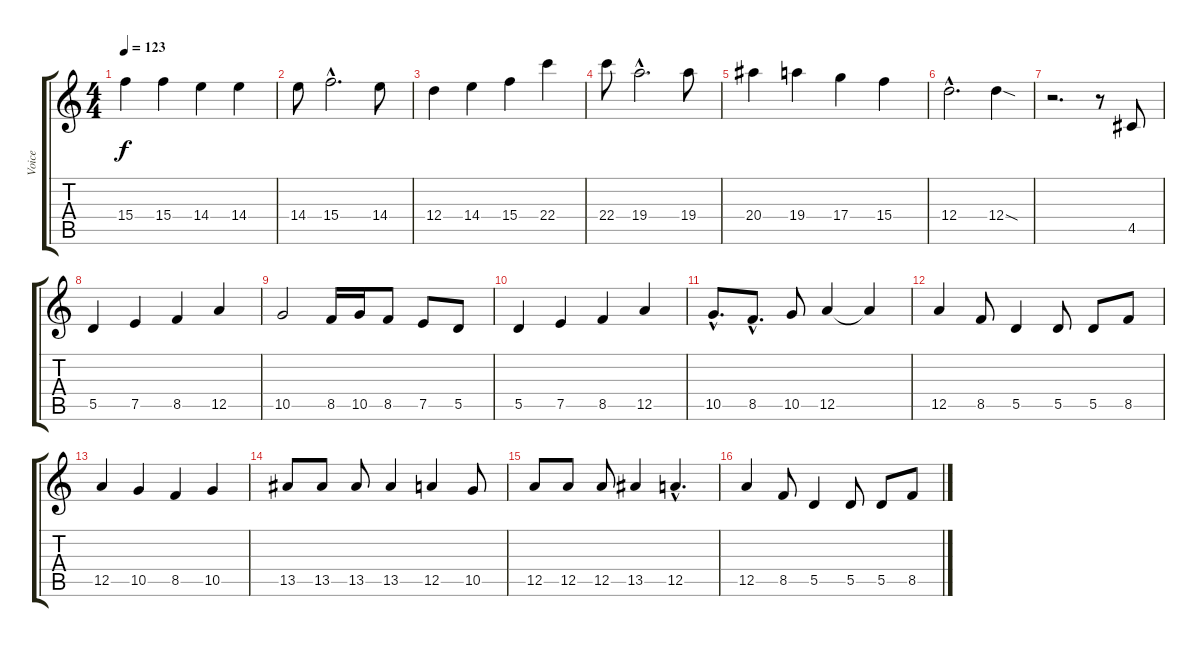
\track ("Voice" "Voice") {instrument acousticguitarnylon}
\staff {score tabs}
\tuning (E4 B3 G3 D3 A2 D2) {hide}
\ts (4 4)
\tempo 123
\clef g2
\ks c
15.4.4{dy f} 15.4.4 14.4.4 14.4.4 |
14.4.8 15.4{hac}.2{d} 14.4.8 |
12.4.4 14.4.4 15.4.4 22.4.4 |
22.4.8 19.4{hac}.2{d} 19.4.8 |
20.4.4 19.4.4 17.4.4 15.4.4 |
12.4{hac}.2{d} 12.4{sod}.4 |
r.2{d} r.8 4.5.8 |
5.5.4 7.5.4 8.5.4 12.5.4 |
10.5.2 8.5.16 10.5.16 8.5.8 7.5.8 5.5.8 |
5.5.4 7.5.4 8.5.4 12.5.4 |
10.5{hac}.8{d} 8.5{hac}.8{d} 10.5.8 12.5.4 12.5{t}.4 |
12.5.4 8.5.8 5.5.4 5.5.8 5.5.8 8.5.8 |
12.5.4 10.5.4 8.5.4 10.5.4 |
13.5.8 13.5.8 13.5.8 13.5.4 12.5.4 10.5.8 |
12.5.8 12.5.8 12.5.8 13.5.4 12.5{hac}.4{d} |
12.5.4 8.5.8 5.5.4 5.5.8 5.5.8 8.5.8
